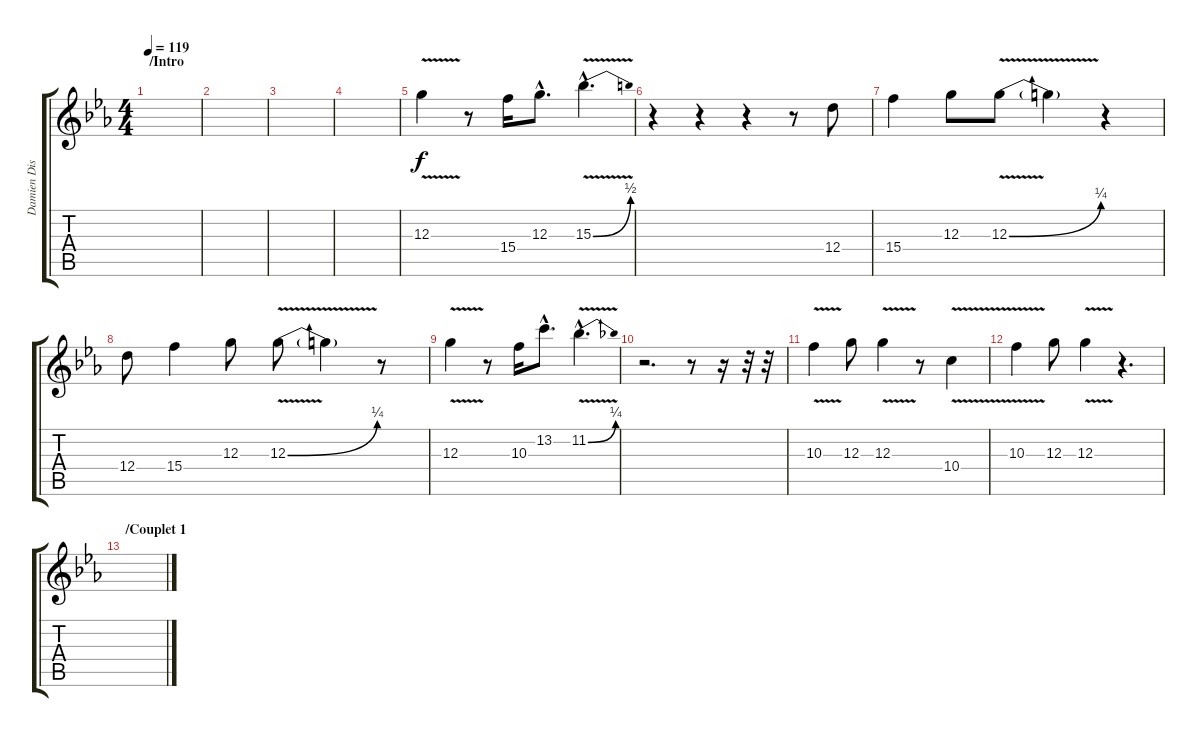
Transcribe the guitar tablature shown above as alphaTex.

\track ("Damien Disto" "Damien Dis") {instrument overdrivenguitar}
\staff {score tabs}
\tuning (E4 B3 G3 D3 A2 E2) {hide}
\ts (4 4)
\section ("" "/Intro")
\tempo 119
\clef g2
\ks cminor
|
|
|
|
12.3{v}.4 r.8 15.4.16 12.3{hac}.8{d} 15.3{be (bend 0 0 60 2) v hac}.4{d} |
r.4 r.4 r.4 r.8 12.4.8 |
15.4.4 12.3.8 12.3{be (bend 0 0 60 1) v}.8 12.3{t}.4 r.4 |
12.4.8 15.4.4 12.3.8 12.3{be (bend 0 0 60 1) v}.8 12.3{t}.4 r.8 |
12.3{v}.4 r.8 10.3.16 13.2{hac}.8{d} 11.2{be (bend 0 0 60 1) v hac}.4{d} |
r.2{d} r.8 r.16 r.32 r.32 |
10.3{v}.4 12.3.8 12.3{v}.4 r.8 10.4{v}.4 |
10.3{v}.4 12.3.8 12.3{v}.4 r.4{d} |
\section ("" "/Couplet 1")
